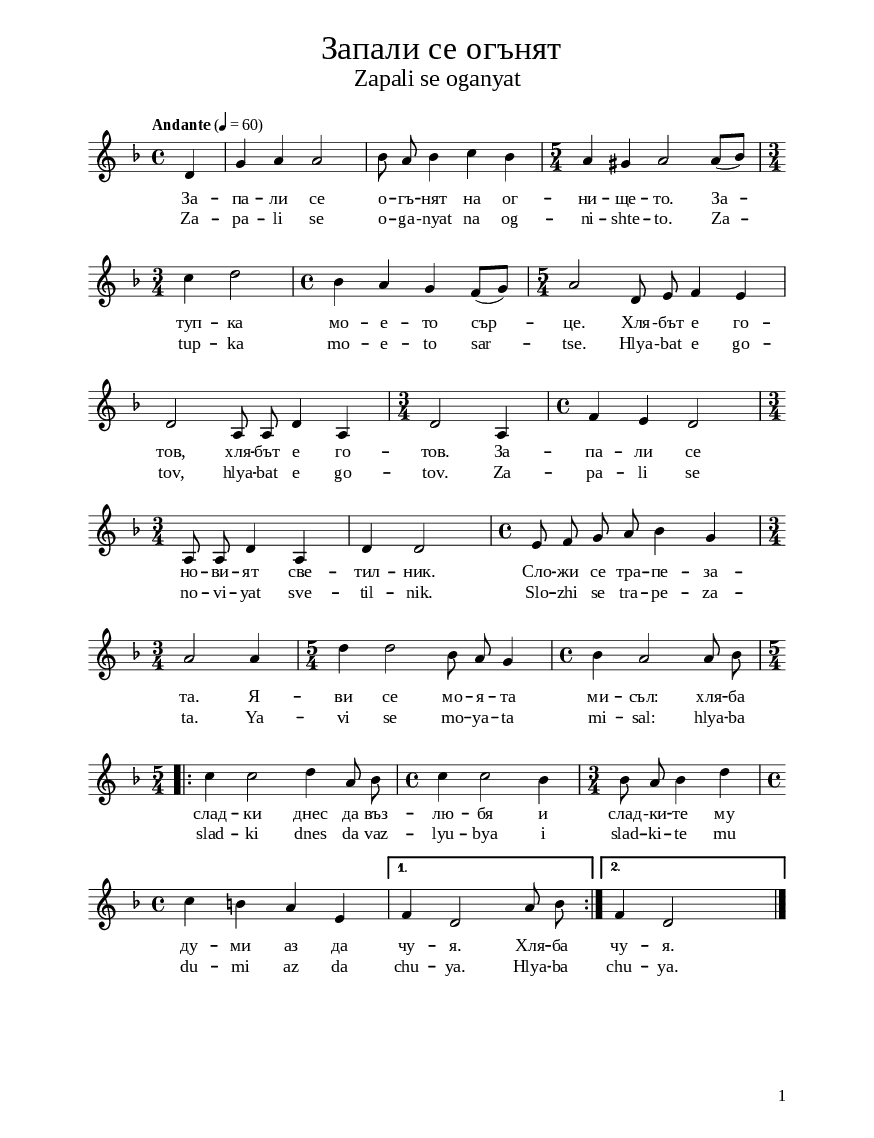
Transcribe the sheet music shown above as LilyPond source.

\version "2.22.1"

% include paper part and global functions
\include "include/globals.ily"

\bookpart {
  \include "include/bookpart-paper.ily"
  \score {
    \include "include/score-layout.ily"


    \new Voice \absolute  {
      \clef treble
      \key d \minor
      \time 4/4
      \tempoFunc "Andante" 4 "60"

      \autoBeamOff
      \partial 4

      d'4 | g'4 a' a'2 | bes'8 a' bes'4 c'' bes' | \time 5/4  a'4 gis' a'2 a'8 [( bes' )] \break |

      \time 3/4  c''4 d''2 | \time 4/4  bes'4 a' g' f'8 [( g' )] | \time 5/4  a'2 d'8 e' f'4 e' \break |

      \autoBeamOff d'2 a8 a d'4 a |  \time 3/4  d'2 a4 |  \time 4/4  f'4 e' d'2 \break |

      \time 3/4  a8 a d'4 a | d'4 d'2 | \time 4/4  e'8 f' g' a' bes'4 g' \break |

      \time 3/4  a'2 a'4 |  \time 5/4  d''4 d''2 bes'8 a' g'4 | \time 4/4  bes'4 a'2 a'8 bes' \break |

      \time 5/4  \repeat volta 2 {
        c''4 c''2 d''4 a'8 bes' | \time 4/4  c''4 c''2 bes'4 | \time 3/4  bes'8 a' bes'4 d'' \break |

        \time 4/4  c''4 b' a' e'
      } \alternative { { | f'4 d'2 a'8 bes' | } {  f'4 d'2 s4 } } \bar "|."
    }

    \addlyrics {
      За -- па --
      ли се о -- гъ -- нят на ог -- ни -- ще -- то.
      За -- туп -- ка мо -- е -- то сър -- це. Хля --
      "-бът" е го -- тов, хля -- бът е го -- тов. За --
      па -- ли се но -- ви -- ят све -- тил -- ник.
      Сло -- жи се тра -- пе -- за -- та. Я -- ви се
      мо -- я -- та ми -- съл: хля -- ба слад -- ки
      днес да въз -- лю -- бя и слад -- "-ки" -- те му
      ду -- ми аз да чу -- я. Хля -- ба чу -- я.
    }

    \addlyrics {
      Za -- pa --
      li se o -- ga -- "-nyat" na og -- ni -- shte -- to.
      Za -- tup -- ka mo -- e -- to sar -- tse. Hlya --
      "-bat" e go -- tov, hlya -- bat e go -- tov. Za --
      pa -- li se no -- vi -- yat sve -- til -- nik.
      Slo -- zhi se tra -- pe -- za -- ta. Ya -- vi se
      mo -- ya -- ta mi -- sal: hlya -- ba slad -- ki
      dnes da vaz -- lyu -- bya i slad -- ki -- te mu
      du -- mi az da chu -- ya. Hlya -- ba chu -- ya.
    }


    \header {
      title = \titleFunc " Запали се огънят" "Zapali se oganyat"
    }

    \midi{}

  } % score

  %\markup \dc-one "D.C."
  %\markup \empty-two

  % include foreign translation(s) of the song
  \pageBreak
  \version "2.22.1"

\markup \fill-line { \fontsize #deTitleFontSize "Das Feuer entzündete sich" }
\markup \null
\markup \null
\markup \fontsize #deCoupletFontSize {
  \hspace #10
  \override #`(baseline-skip . ,deCoupletBaselineSkip)

  \column {
    \line { " " }
    \line { " "Das Feuer der Feuerstelle entzündete sich.  }

    \line { " "Mein Herz begann zu schlagen, das Brot ist bereit.  }

    \line { " "Das Brot ist bereit, der neue Leuchter wurde anzündet.  }

    \line { " "Der Tisch ist gedeckt, mein Gedanke ist erschienen.  }

    \line { " "Möge ich heute das wohlschmeckende Brot lieben   }

    \line { " "und seine süßen Worte hören.   }


  }


}


} % bookpart
